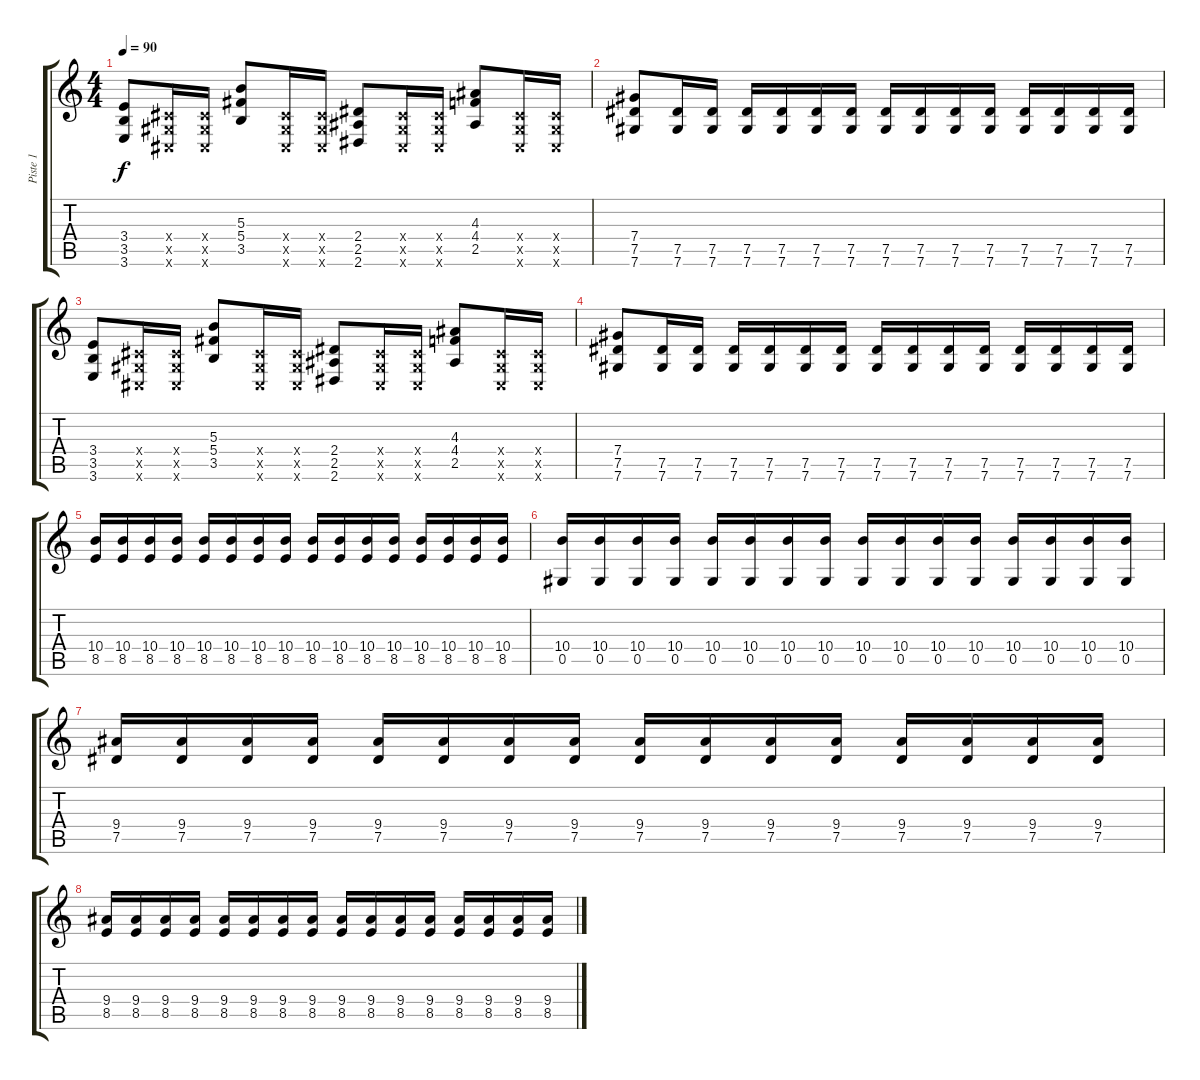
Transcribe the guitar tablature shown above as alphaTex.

\track ("Piste 1" "Piste 1") {instrument electricguitarclean}
\staff {score tabs}
\tuning (Eb4 Bb3 Gb3 Db3 Ab2 Db2) {hide}
\ts (4 4)
\tempo 90
\clef g2
\ks c
(3.4 3.5 3.6).8{dy f instrument distortionguitar} (0.4{x} 0.5{x} 0.6{x}).16 (0.4{x} 0.5{x} 0.6{x}).16 (5.3 5.4 3.5).8 (0.4{x} 0.5{x} 0.6{x}).16 (0.4{x} 0.5{x} 0.6{x}).16 (2.4 2.5 2.6).8 (0.4{x} 0.5{x} 0.6{x}).16 (0.4{x} 0.5{x} 0.6{x}).16 (4.3 4.4 2.5).8 (0.4{x} 0.5{x} 0.6{x}).16 (0.4{x} 0.5{x} 0.6{x}).16 |
(7.4 7.5 7.6).8 (7.5 7.6).16 (7.5 7.6).16 (7.5 7.6).16 (7.5 7.6).16 (7.5 7.6).16 (7.5 7.6).16 (7.5 7.6).16 (7.5 7.6).16 (7.5 7.6).16 (7.5 7.6).16 (7.5 7.6).16 (7.5 7.6).16 (7.5 7.6).16 (7.5 7.6).16 |
(3.4 3.5 3.6).8 (0.4{x} 0.5{x} 0.6{x}).16 (0.4{x} 0.5{x} 0.6{x}).16 (5.3 5.4 3.5).8 (0.4{x} 0.5{x} 0.6{x}).16 (0.4{x} 0.5{x} 0.6{x}).16 (2.4 2.5 2.6).8 (0.4{x} 0.5{x} 0.6{x}).16 (0.4{x} 0.5{x} 0.6{x}).16 (4.3 4.4 2.5).8 (0.4{x} 0.5{x} 0.6{x}).16 (0.4{x} 0.5{x} 0.6{x}).16 |
(7.4 7.5 7.6).8 (7.5 7.6).16 (7.5 7.6).16 (7.5 7.6).16 (7.5 7.6).16 (7.5 7.6).16 (7.5 7.6).16 (7.5 7.6).16 (7.5 7.6).16 (7.5 7.6).16 (7.5 7.6).16 (7.5 7.6).16 (7.5 7.6).16 (7.5 7.6).16 (7.5 7.6).16 |
(10.4 8.5).16 (10.4 8.5).16 (10.4 8.5).16 (10.4 8.5).16 (10.4 8.5).16 (10.4 8.5).16 (10.4 8.5).16 (10.4 8.5).16 (10.4 8.5).16 (10.4 8.5).16 (10.4 8.5).16 (10.4 8.5).16 (10.4 8.5).16 (10.4 8.5).16 (10.4 8.5).16 (10.4 8.5).16 |
(10.4 0.5).16 (10.4 0.5).16 (10.4 0.5).16 (10.4 0.5).16 (10.4 0.5).16 (10.4 0.5).16 (10.4 0.5).16 (10.4 0.5).16 (10.4 0.5).16 (10.4 0.5).16 (10.4 0.5).16 (10.4 0.5).16 (10.4 0.5).16 (10.4 0.5).16 (10.4 0.5).16 (10.4 0.5).16 |
(9.4 7.5).16 (9.4 7.5).16 (9.4 7.5).16 (9.4 7.5).16 (9.4 7.5).16 (9.4 7.5).16 (9.4 7.5).16 (9.4 7.5).16 (9.4 7.5).16 (9.4 7.5).16 (9.4 7.5).16 (9.4 7.5).16 (9.4 7.5).16 (9.4 7.5).16 (9.4 7.5).16 (9.4 7.5).16 |
(9.4 8.5).16 (9.4 8.5).16 (9.4 8.5).16 (9.4 8.5).16 (9.4 8.5).16 (9.4 8.5).16 (9.4 8.5).16 (9.4 8.5).16 (9.4 8.5).16 (9.4 8.5).16 (9.4 8.5).16 (9.4 8.5).16 (9.4 8.5).16 (9.4 8.5).16 (9.4 8.5).16 (9.4 8.5).16
